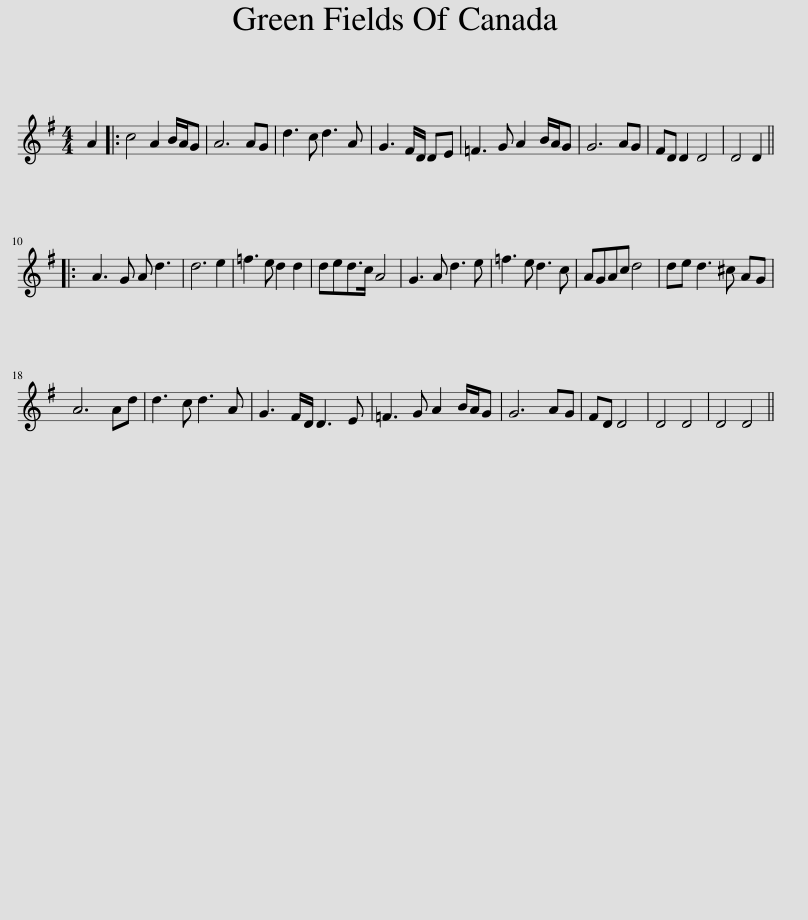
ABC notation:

X:1
L:1/8
M:4/4
I:linebreak $
K:G
V:1 treble
V:1
 A2 |: c4 A2 B/A/G | A6 AG | d3 c d3 A | G3 F/D/ DE | %5
 =F3 G A2 B/A/G | G6 AG | FD D2 D4 | D4 D2 |:$ A3 G A d3 | %10
 d6 e2 | =f3 e d2 d2 | ded>c A4 | G3 A d3 e | =f3 e d3 c | %15
 AGAc d4 | de d3 ^c AG |$ A6 Ad | d3 c d3 A | G3 F/D/ D3 E | %20
 =F3 G A2 B/A/G | G6 AG | FD D4 | D4 D4 | D4 D4 || %25
